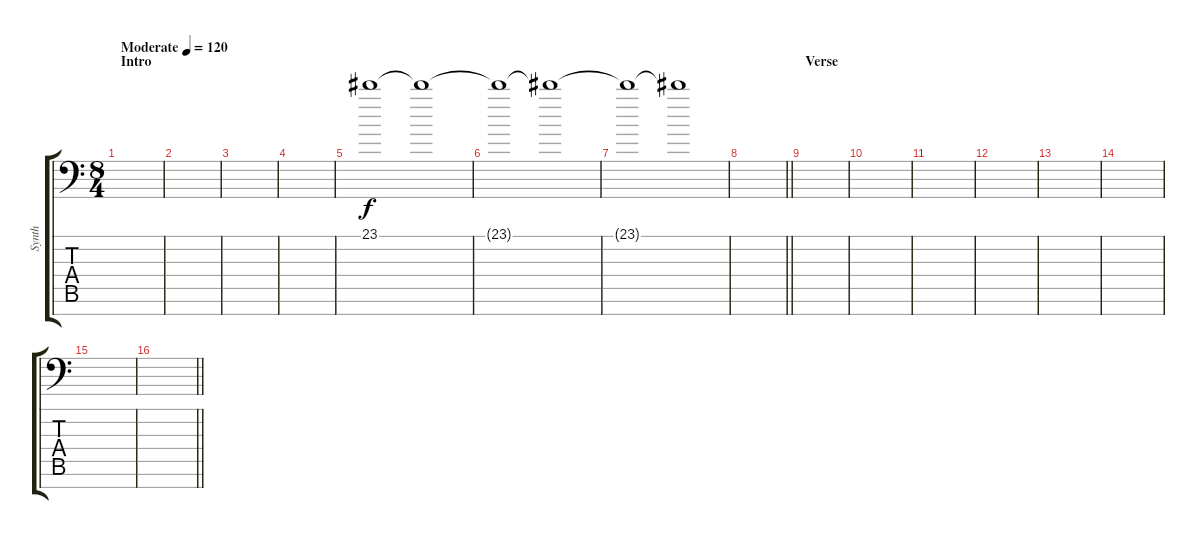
\track ("Synth" "Synth") {instrument stringensemble1}
\staff {score tabs}
\tuning (E4 B3 G3 D3 A2 E2 C-1) {hide}
\ts (8 4)
\section ("" "Intro")
\tempo (120 "Moderate")
\clef f4
\ks c
|
|
|
|
23.1.1{volume 6} 23.1{t}.1{dy f} |
23.1{t}.1 23.1{t}.1 |
23.1{t}.1{volume 1} 23.1{t}.1 |
\barLineRight lightlight
|
\section ("" "Verse")
|
|
|
|
|
|
|
\barLineRight lightlight
